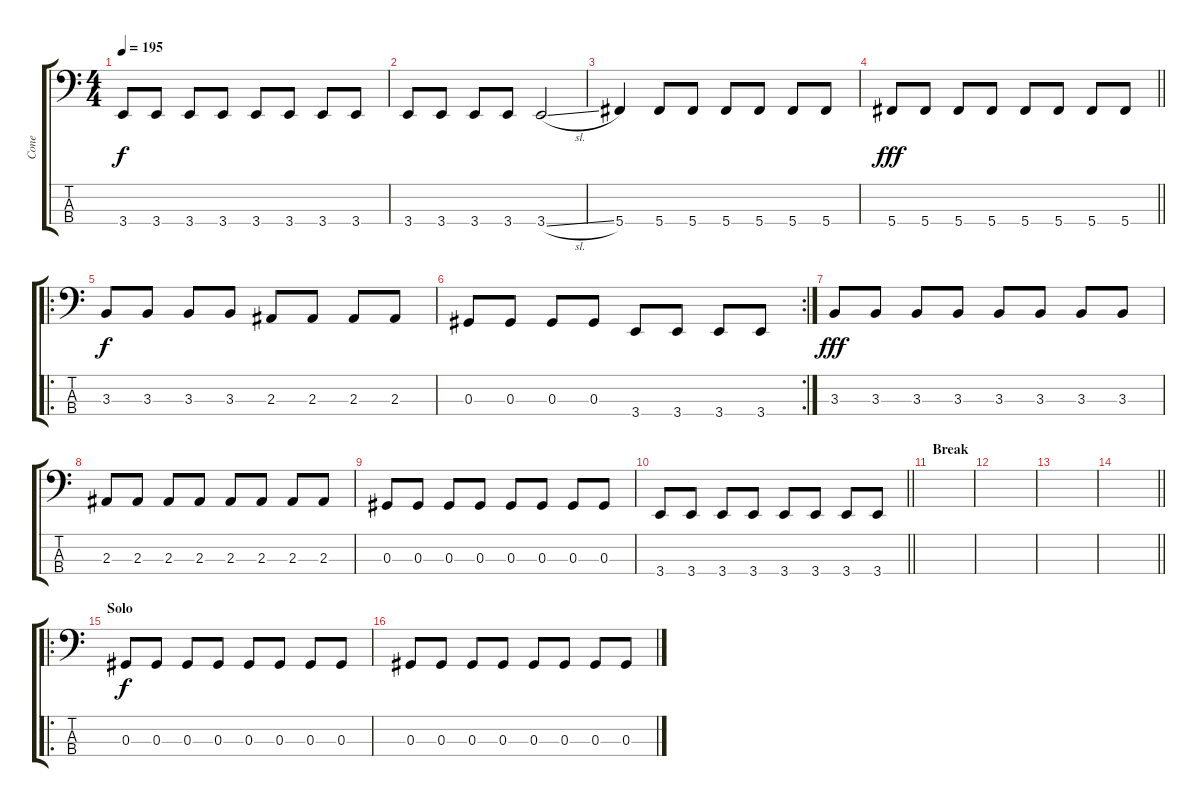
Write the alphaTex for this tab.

\track ("Cone" "Cone") {instrument slapbass2}
\staff {score tabs}
\tuning (Gb2 Db2 Ab1 Db1) {hide}
\ts (4 4)
\tempo 195
\clef f4
\ks c
3.4.8{dy f} 3.4.8 3.4.8 3.4.8 3.4.8 3.4.8 3.4.8 3.4.8 |
3.4.8 3.4.8 3.4.8 3.4.8 3.4{sl}.2 |
5.4.4 5.4.8 5.4.8 5.4.8 5.4.8 5.4.8 5.4.8 |
\barLineRight lightlight
5.4.8{dy fff} 5.4.8 5.4.8 5.4.8 5.4.8 5.4.8 5.4.8 5.4.8 |
\ro
3.3.8{dy f} 3.3.8 3.3.8 3.3.8 2.3.8 2.3.8 2.3.8 2.3.8 |
\rc 2
0.3.8 0.3.8 0.3.8 0.3.8 3.4.8 3.4.8 3.4.8 3.4.8 |
3.3.8{dy fff} 3.3.8 3.3.8 3.3.8 3.3.8 3.3.8 3.3.8 3.3.8 |
2.3.8 2.3.8 2.3.8 2.3.8 2.3.8 2.3.8 2.3.8 2.3.8 |
0.3.8 0.3.8 0.3.8 0.3.8 0.3.8 0.3.8 0.3.8 0.3.8 |
\barLineRight lightlight
3.4.8 3.4.8 3.4.8 3.4.8 3.4.8 3.4.8 3.4.8 3.4.8 |
\section ("" "Break")
|
|
|
\barLineRight lightlight
|
\ro
\section ("" "Solo")
0.3.8{dy f} 0.3.8 0.3.8 0.3.8 0.3.8 0.3.8 0.3.8 0.3.8 |
0.3.8 0.3.8 0.3.8 0.3.8 0.3.8 0.3.8 0.3.8 0.3.8
